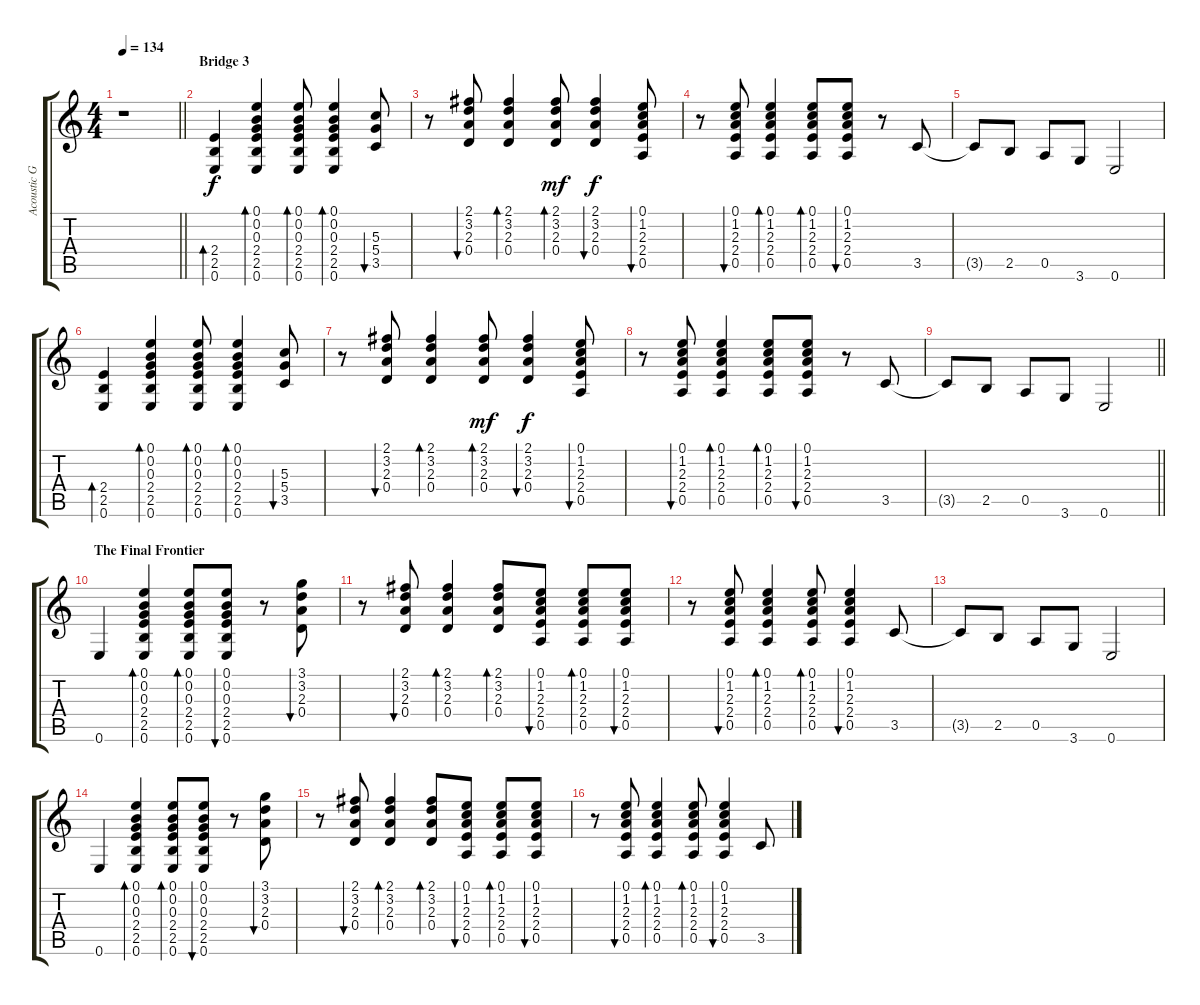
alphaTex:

\track ("Acoustic Guitar" "Acoustic G") {instrument acousticguitarsteel}
\staff {score tabs}
\tuning (E4 B3 G3 D3 A2 E2) {hide}
\ts (4 4)
\tempo 134
\clef g2
\barLineRight lightlight
\ks c
r.1{dy f} |
\section ("" "Bridge 3")
(2.4 2.5 0.6).4{bd 30} (0.1 0.2 0.3 2.4 2.5 0.6).4{bd 30} (0.1 0.2 0.3 2.4 2.5 0.6).8{bd 30} (0.1 0.2 0.3 2.4 2.5 0.6).4{bd 30} (5.3 5.4 3.5).8{bu 30} |
r.8 (2.1 3.2 2.3 0.4).8{bu 30} (2.1 3.2 2.3 0.4).4{bd 30} (2.1 3.2 2.3 0.4).8{bd 30 dy mf} (2.1 3.2 2.3 0.4).4{bu 60 dy f} (0.1 1.2 2.3 2.4 0.5).8{bu 60} |
r.8 (0.1 1.2 2.3 2.4 0.5).8{bu 60} (0.1 1.2 2.3 2.4 0.5).4{bd 60} (0.1 1.2 2.3 2.4 0.5).8{bd 30} (0.1 1.2 2.3 2.4 0.5).8{bu 60} r.8 3.5.8 |
3.5{t}.8 2.5.8 0.5.8 3.6.8 0.6.2 |
(2.4 2.5 0.6).4{bd 30} (0.1 0.2 0.3 2.4 2.5 0.6).4{bd 30} (0.1 0.2 0.3 2.4 2.5 0.6).8{bd 30} (0.1 0.2 0.3 2.4 2.5 0.6).4{bd 30} (5.3 5.4 3.5).8{bu 30} |
r.8 (2.1 3.2 2.3 0.4).8{bu 30} (2.1 3.2 2.3 0.4).4{bd 30} (2.1 3.2 2.3 0.4).8{bd 30 dy mf} (2.1 3.2 2.3 0.4).4{bu 60 dy f} (0.1 1.2 2.3 2.4 0.5).8{bu 60} |
r.8 (0.1 1.2 2.3 2.4 0.5).8{bu 60} (0.1 1.2 2.3 2.4 0.5).4{bd 60} (0.1 1.2 2.3 2.4 0.5).8{bd 30} (0.1 1.2 2.3 2.4 0.5).8{bu 60} r.8 3.5.8 |
\barLineRight lightlight
3.5{t}.8 2.5.8 0.5.8 3.6.8 0.6.2 |
\section ("" "The Final Frontier")
0.6.4 (0.1 0.2 0.3 2.4 2.5 0.6).4{bd 30} (0.1 0.2 0.3 2.4 2.5 0.6).8{bd 30} (0.1 0.2 0.3 2.4 2.5 0.6).8{bu 60} r.8 (3.1 3.2 2.3 0.4).8{bu 60} |
r.8 (2.1 3.2 2.3 0.4).8{bu 30} (2.1 3.2 2.3 0.4).4{bd 60} (2.1 3.2 2.3 0.4).8{bd 60} (0.1 1.2 2.3 2.4 0.5).8{bu 60} (0.1 1.2 2.3 2.4 0.5).8{bd 60} (0.1 1.2 2.3 2.4 0.5).8{bu 60} |
r.8 (0.1 1.2 2.3 2.4 0.5).8{bu 30} (0.1 1.2 2.3 2.4 0.5).4{bd 30} (0.1 1.2 2.3 2.4 0.5).8{bd 30} (0.1 1.2 2.3 2.4 0.5).4{bu 30} 3.5.8 |
3.5{t}.8 2.5.8 0.5.8 3.6.8 0.6.2 |
0.6.4 (0.1 0.2 0.3 2.4 2.5 0.6).4{bd 30} (0.1 0.2 0.3 2.4 2.5 0.6).8{bd 30} (0.1 0.2 0.3 2.4 2.5 0.6).8{bu 60} r.8 (3.1 3.2 2.3 0.4).8{bu 60} |
r.8 (2.1 3.2 2.3 0.4).8{bu 30} (2.1 3.2 2.3 0.4).4{bd 60} (2.1 3.2 2.3 0.4).8{bd 60} (0.1 1.2 2.3 2.4 0.5).8{bu 60} (0.1 1.2 2.3 2.4 0.5).8{bd 60} (0.1 1.2 2.3 2.4 0.5).8{bu 60} |
r.8 (0.1 1.2 2.3 2.4 0.5).8{bu 30} (0.1 1.2 2.3 2.4 0.5).4{bd 30} (0.1 1.2 2.3 2.4 0.5).8{bd 30} (0.1 1.2 2.3 2.4 0.5).4{bu 30} 3.5.8
